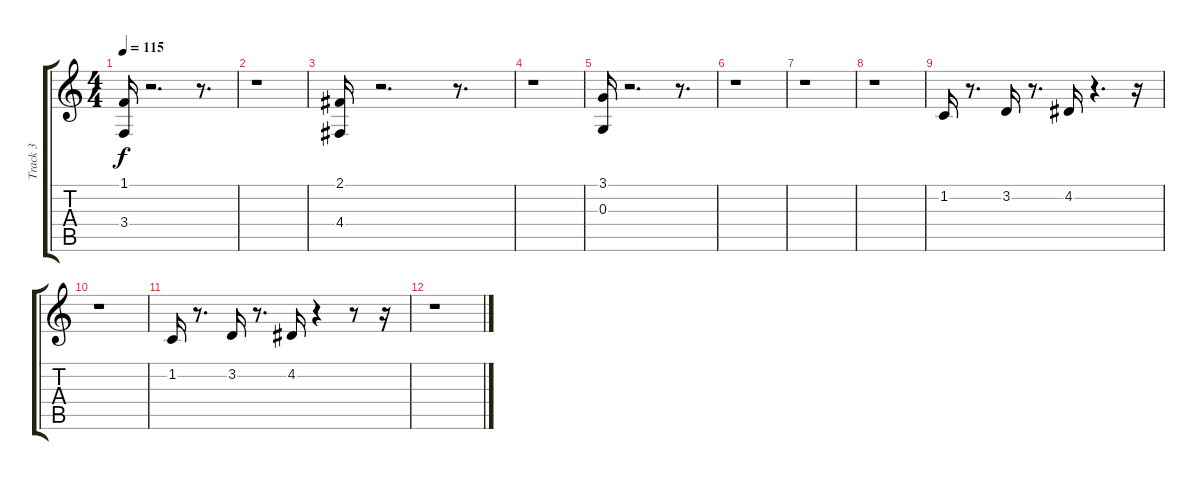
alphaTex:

\track ("Track 3" "Track 3") {instrument tubularbells}
\staff {score tabs}
\tuning (E4 B3 G3 D3 A2 E2) {hide}
\ts (4 4)
\tempo 115
\clef g2
\ks c
(1.1 3.4).16{dy f} r.2{d} r.8{d} |
r.1 |
(2.1 4.4).16 r.2{d} r.8{d} |
r.1 |
(3.1 0.3).16 r.2{d} r.8{d} |
r.1 |
r.1 |
r.1 |
1.2.16{volume 8} r.8{d} 3.2.16{volume 8} r.8{d} 4.2.16{volume 7} r.4{d} r.16 |
r.1 |
1.2.16{volume 4} r.8{d} 3.2.16{volume 4} r.8{d} 4.2.16{volume 3} r.4 r.8 r.16 |
r.1
